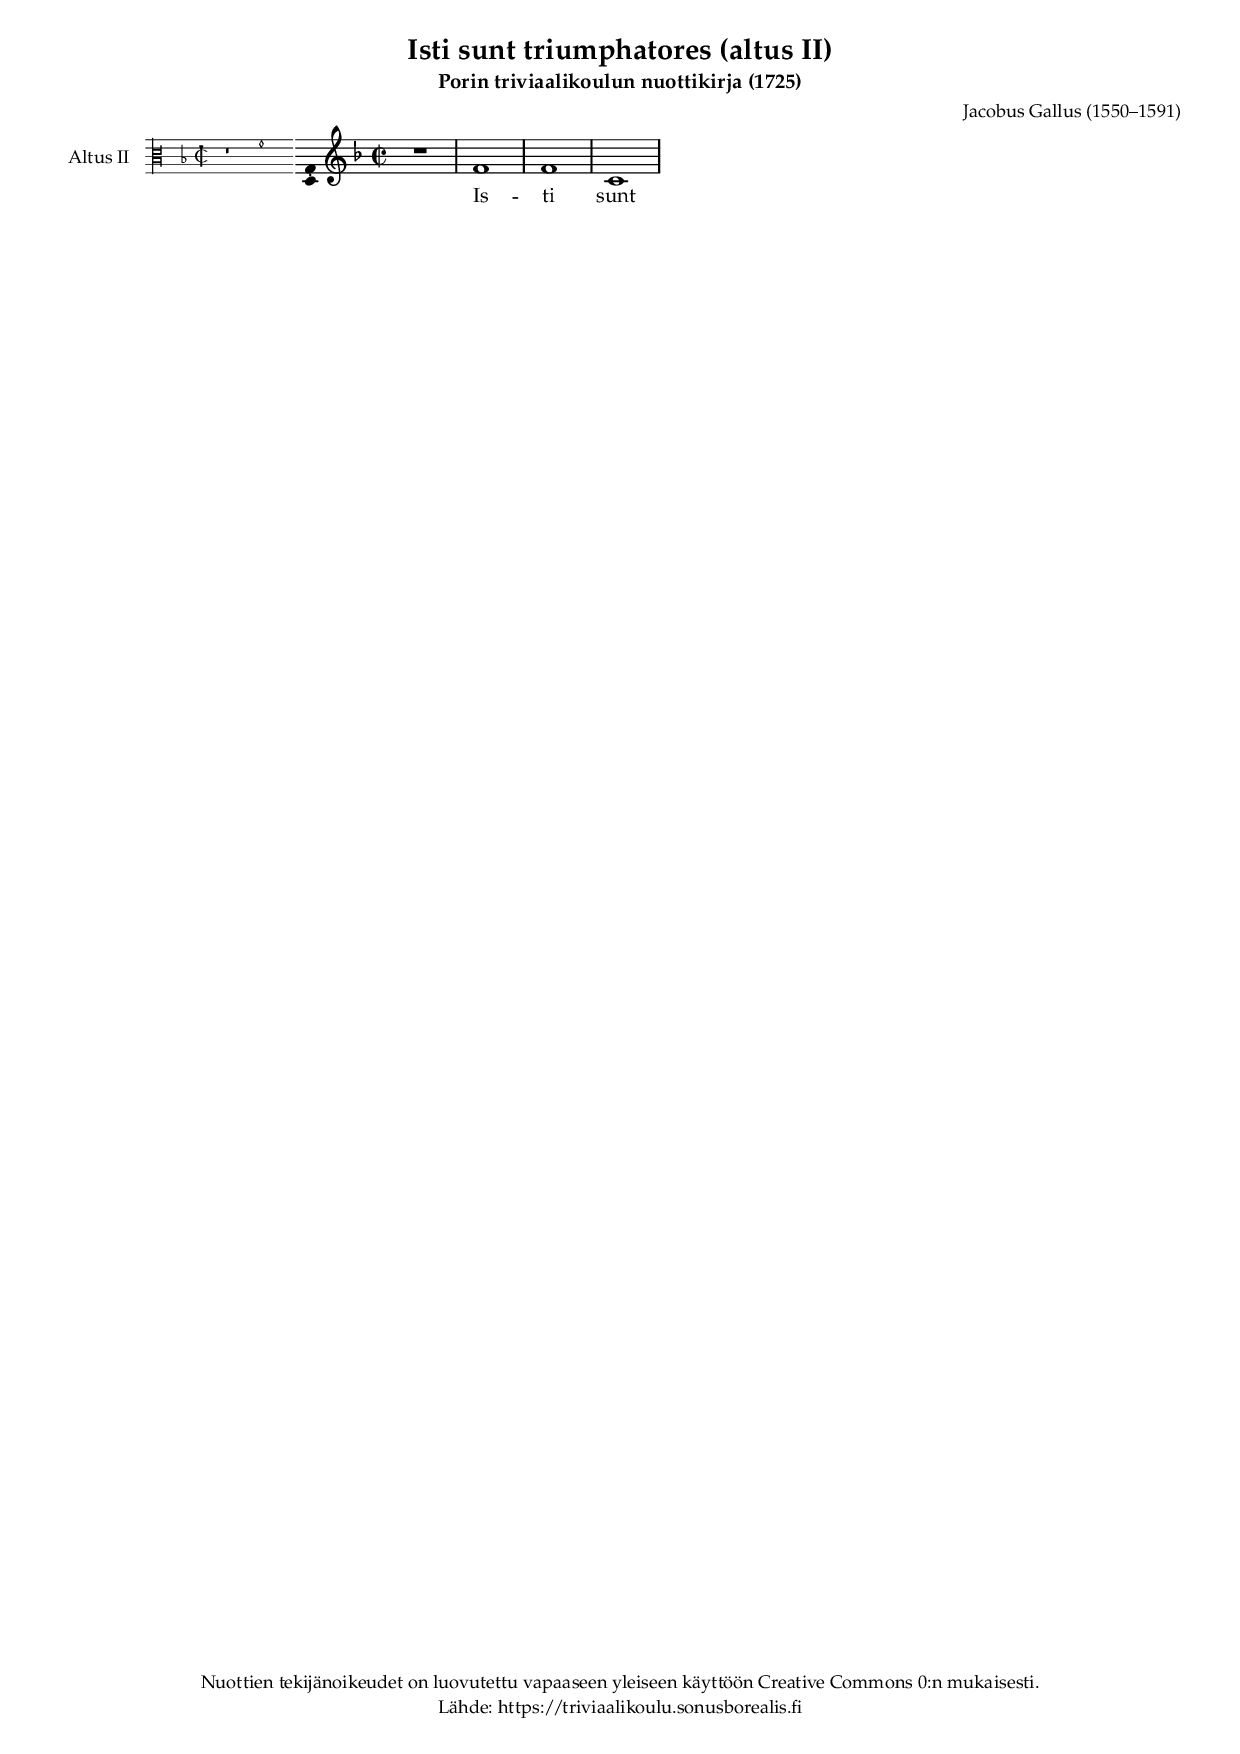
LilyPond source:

\version "2.19.49"
\include "suomi.ly"


stanzaOneLyricsChoirOne = \lyricmode {
    Is -- ti  sunt
    tri -- um -- pha -- to -- res,
    tri -- um -- pha -- to -- res,
    tri -- um -- pha -- to -- res
    et a -- mi -- ci De -- i,
    et a -- mi -- ci De -- i,

    qui con -- tem -- nen -- tes ius -- sa
    prin -- ci -- pum me -- ru -- e -- runt
    prae -- mi -- a ae -- ter -- na.

    Mo -- do co -- ro -- nan -- tur,
    mo -- do co -- ro -- nan -- tur
    et ac -- ci -- pi -- unt pal -- mam.

    Is -- ti  sunt,
    qui ve -- ne -- runt,
    qui ve -- ne -- runt,
    ex mag -- na tri -- bu -- ti -- o -- ne
    et la -- ve -- runt sto -- las su -- as
    in san -- gui -- ne ag -- ni

    Mo -- do co -- ro -- nan -- tur,
    mo -- do co -- ro -- nan -- tur
    et ac -- ci -- pi -- unt pal -- mam.
}


% Second choir

AltoTwoMusic = \relative c' {
	\set Staff.instrumentName = #"Altus II"
	\set Staff.shortInstrumentName = "A II"

	\incipit {
		\clef "mensural-c3" \key f \major \time 2/2
		r1 f'
	}

	R1 | f | | f | c |

}


\include "isti-sunt-triumphatores.header.ily"

\header {
  title = "Isti sunt triumphatores (altus II)"
}

\score {
  \new StaffGroup = choirTwoStaff <<
    \new Staff <<
      \new Voice = "AltoTwo" {
        \global
        \AltoTwoMusic
      }
     \new Lyrics \lyricsto "AltoTwo" {
       \stanzaOneLyricsChoirOne
     }
    >>
  >>

  \midi {
    \tempo 4 = 160
  }
  \layout {
    \context {
      \Staff
      \consists "Ambitus_engraver"

    }
    indent = 4\cm
    incipit-width = 2.5\cm
    \context {
     \Score
     \override VerticalAxisGroup.remove-first = ##t
    }
  }
}
